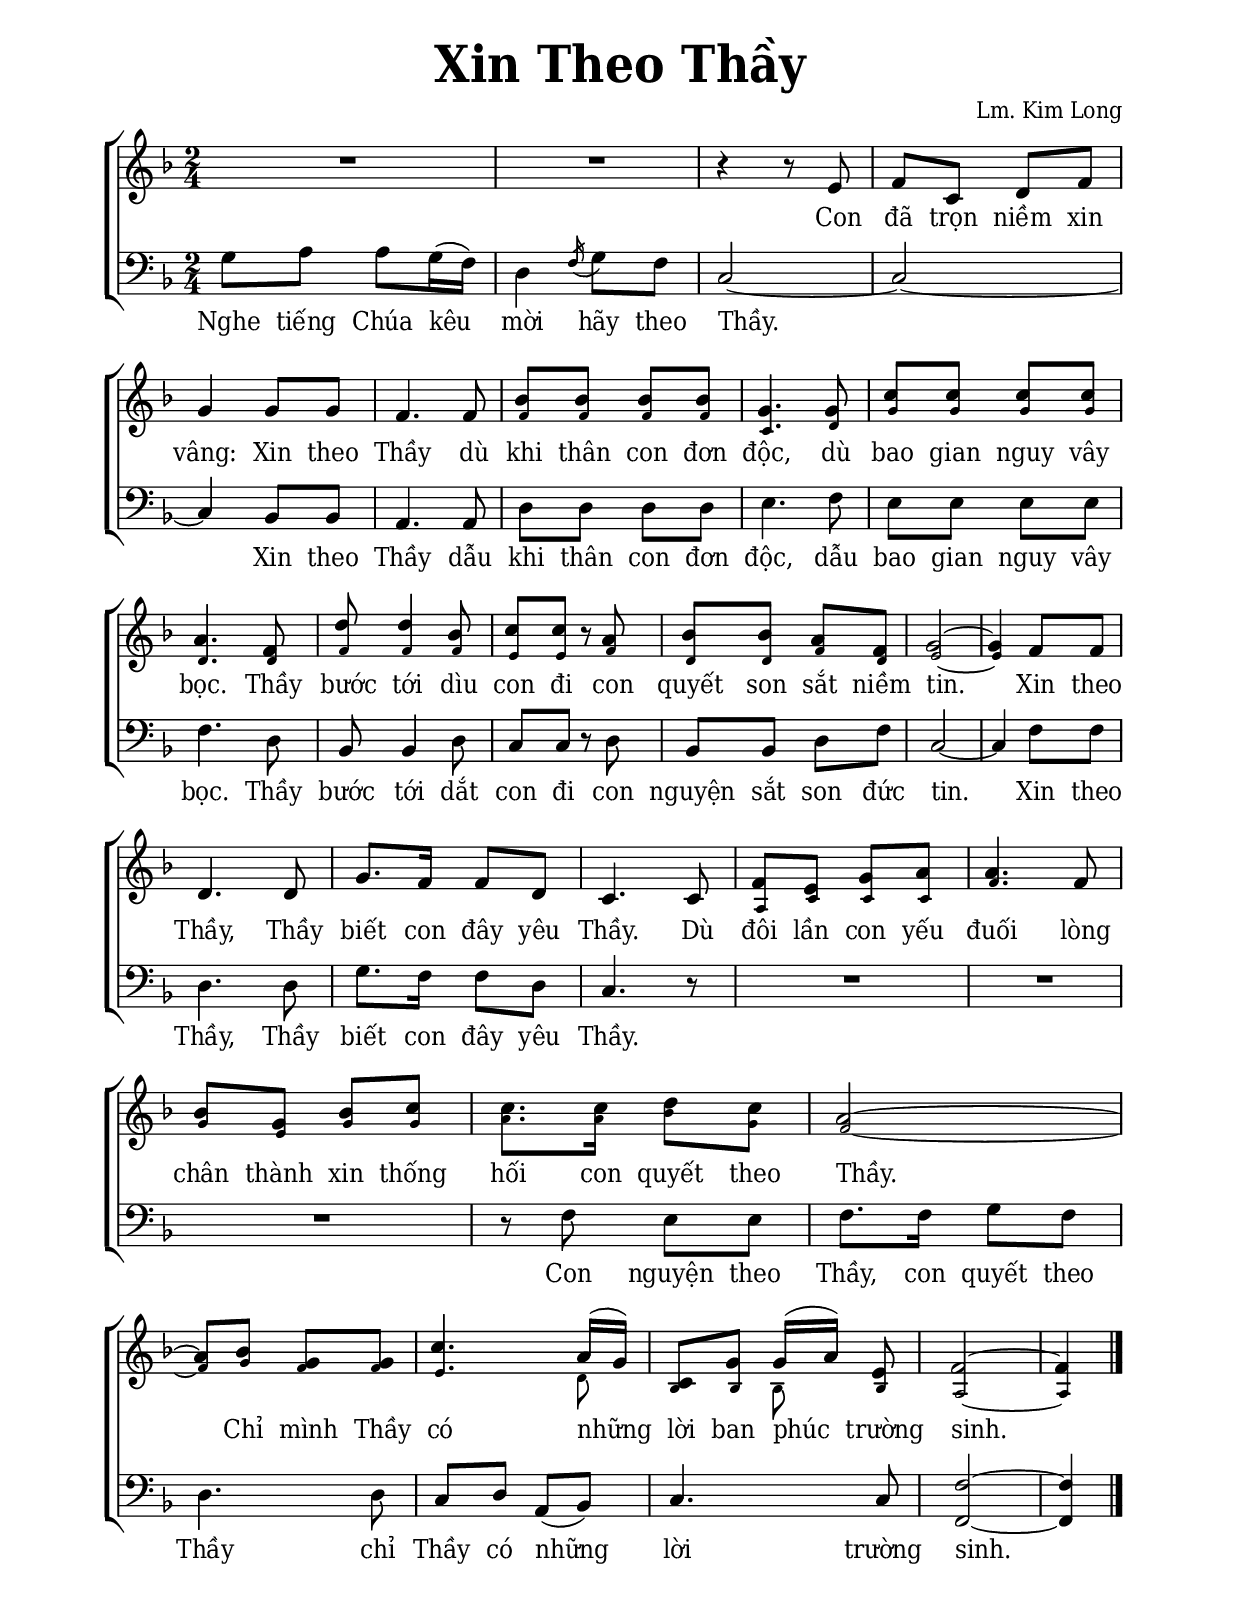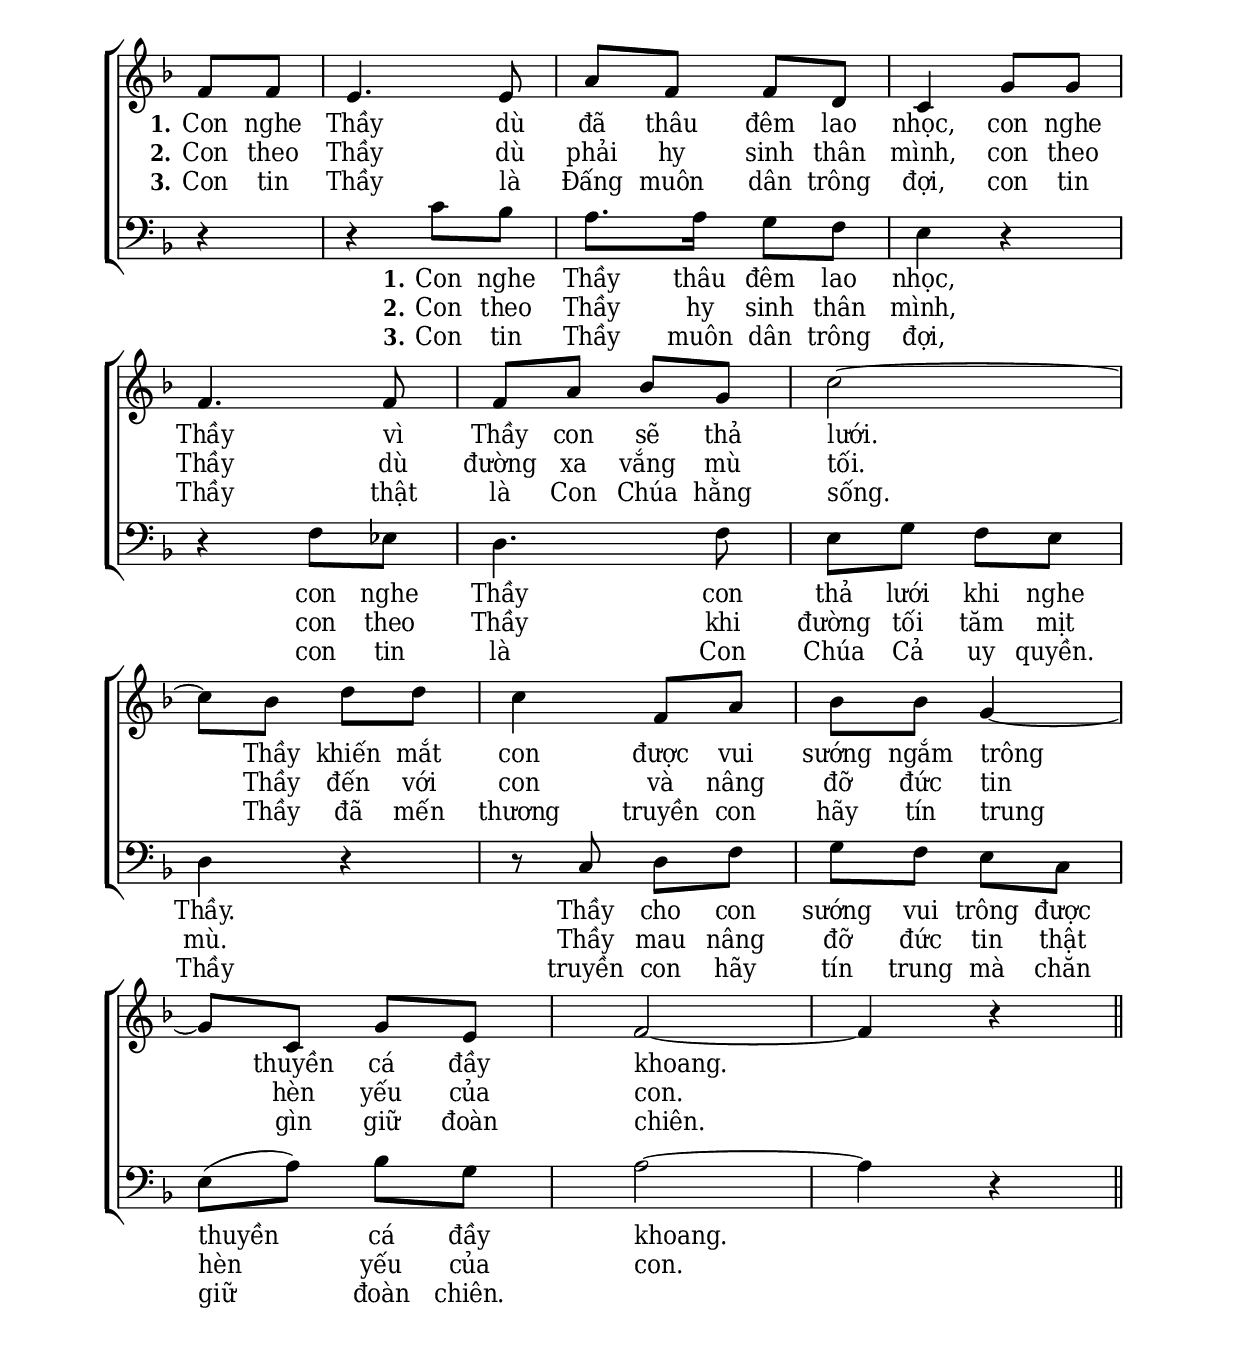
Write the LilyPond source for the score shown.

% Cài đặt chung
\version "2.22.1"
\include "english.ly"

\header {
  title = \markup { \fontsize #3 "Xin Theo Thầy" }
  composer = "Lm. Kim Long"
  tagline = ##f
}

% Nhạc
nhacPhienKhucSop = \relative c' {
  R2*2
  r4 r8 e |
  f c d f |
  g4 g8 g |
  f4. f8 |
  bf bf bf bf |
  g4. g8 |
  c c c c |
  a4. f8 |
  d' d4 bf8 |
  c c r a |
  bf bf a f |
  g2 ~ |
  g4 f8 f |
  d4. d8 |
  g8. f16 f8 d |
  c4. c8 |
  f e g a |
  a4. f8 |
  bf g bf c |
  c8. c16 d8 c |
  a2 ~ |
  a8 bf g g |
  c4. a16 (g) |
  c,8 g' g16 (a) e8 |
  f2 ~ |
  f4 \bar "|." \break
  
  f8 f |
  e4. e8 |
  a f f d |
  c4 g'8 g |
  f4. f8 |
  f a bf g |
  c2 ~ |
  c8 bf d d |
  c4 f,8 a |
  bf bf g4 ~ |
  g8 c, g' e |
  f2 ~ |
  f4 r \bar "||"
}

nhacPhienKhucAlto = \relative c' {
  R2*2
  r4 r8 e |
  f c d f |
  g4 g8 g |
  f4. f8 |
  f f f f |
  c4. d8 |
  g g g g |
  d4. d8 |
  f f4 f8 |
  e e r f |
  d d f d |
  e2 ~ |
  e4 f8 f |
  d4. d8 |
  g8. f16 f8 d |
  c4. c8 |
  a c c c |
  f4. f8 |
  g e g g |
  a8. a16 bf8 g |
  f2 ~ |
  f8 g f f |
  e4. d8 |
  bf bf bf bf |
  a2 ~ |
  a4
  
  
}

nhacPhienKhucBas = \relative c' {
  g8 a a g16 (f) |
  d4 \slashedGrace { f16 ( } g8) f |
  c2 ~ |
  c ~ |
  c4 bf8 bf |
  a4. a8 |
  d d d d |
  e4. f8 |
  e e e e |
  f4. d8 |
  bf bf4 d8 |
  c c r d |
  bf bf d f |
  c2 ~ |
  c4 f8 f |
  d4. d8 |
  g8. f16 f8 d |
  c4. r8 |
  R2*3
  r8 f e e |
  f8. f16 g8 f |
  d4. d8 |
  c d a (bf) |
  c4. c8 |
  <f f,>2 ~ |
  <f f,>4
  
  r4
  r c'8 bf |
  a8. a16 g8 f |
  e4 r |
  r f8 ef |
  d4. f8 |
  e g f e |
  d4 r |
  r8 c d f |
  g f e c |
  e (a) bf g |
  a2 ~ |
  a4 r
}

% Lời
loiPhienKhucSopMot = \lyricmode {
  Con đã trọn niềm xin vâng:
  Xin theo Thầy dù khi thân con đơn độc,
  dù bao gian nguy vây bọc.
  Thầy bước tới dìu con đi
  con quyết son sắt niềm tin.
  Xin theo Thầy, Thầy biết con đây yêu Thầy.
  Dù đôi lần con yếu đuối
  lòng chân thành xin thống hối con quyết theo Thầy.
  Chỉ mình Thầy có những lời ban phúc trường sinh.
  
  \set stanza = "1."
  Con nghe Thầy dù đã thâu đêm lao nhọc,
  con nghe Thầy vì Thầy con sẽ thả lưới.
  Thầy khiến mắt con được vui sướng ngắm trông thuyền cá đầy khoang.
}


loiPhienKhucSopHai = \lyricmode {
  \repeat unfold 68 { _ }
  \set stanza = "2."
  Con theo Thầy dù phải hy sinh thân mình,
  con theo Thầy dù đường xa vắng mù tối.
  Thầy đến với con và nâng đỡ đức tin hèn yếu của con.
}


loiPhienKhucSopBa = \lyricmode {
  \repeat unfold 68 { _ }
  \set stanza = "3."
  Con tin Thầy là Đấng muôn dân trông đợi,
  con tin Thầy thật là Con Chúa hằng sống.
  Thầy đã mến thương truyền con hãy tín trung gìn giữ đoàn chiên.
}


loiPhienKhucSopBon = \lyricmode {
  \repeat unfold 68 { _ }
  \set stanza = "4."
  Con yêu Thầy dù biết thân con đơn hèn,
  con yêu Thầy nguyện thề luôn mãi thành tín.
  Gặp lúc khó nguy Thầy giơ sẵn cánh tay mà đỡ vực con.
}


loiPhienKhucBasMot = \lyricmode {
  Nghe tiếng Chúa kêu mời hãy theo Thầy.
  Xin theo Thầy dẫu khi thân con đơn độc,
  dẫu bao gian nguy vây bọc.
  Thầy bước tới dắt con đi con nguyện sắt son đức tin.
  Xin theo Thầy, Thầy biết con đây yêu Thầy.
  Con nguyện theo Thầy, con quyết theo Thầy
  chỉ Thầy có những lời trường sinh.
  \set stanza = "1."
  Con nghe Thầy thâu đêm lao nhọc,
  con nghe Thầy con thả lưới khi nghe Thầy.
  Thầy cho con sướng vui trông được thuyền cá đầy khoang.
}

loiPhienKhucBasHai = \lyricmode {
  \repeat unfold 59 { _ }
  \set stanza = "2."
  Con theo Thầy hy sinh thân mình,
  con theo Thầy khi đường tối tăm mịt mù.
  Thầy mau nâng đỡ đức tin thật hèn yếu của con.
}

loiPhienKhucBasBa = \lyricmode {
  \repeat unfold 59 { _ }
  \set stanza = "3."
  Con tin Thầy muôn dân trông đợi,
  con tin là Con Chúa Cả uy quyền.
  Thầy truyền con hãy tín trung mà chăn giữ đoàn chiên.
}

loiPhienKhucBasBon = \lyricmode {
  \repeat unfold 59 { _ }
  \set stanza = "4."
  Con yêu Thầy dẫu con đơn hèn,
  con yêu Thầy con nguyện sẽ luôn trung thành.
  Thầy thương giơ sẵn cánh tay quyền uy đỡ vực con.
}


% Dàn trang
\paper {
  #(set-paper-size "a4")
  top-margin = 15\mm
  bottom-margin = 20\mm
  left-margin = 20\mm
  right-margin = 20\mm
  indent = #0
  #(define fonts
    (make-pango-font-tree
      "Deja Vu Serif Condensed"
      "Deja Vu Serif Condensed"
      "Deja Vu Serif Condensed"
      (/ 20 20)))
  print-page-number = #f
  page-count = #2
  %systems-per-page = 6
}

TongNhip = {
  \key f \major \time 2/4
  \set Timing.beamExceptions = #'()
  \set Timing.baseMoment = #(ly:make-moment 1/4)
  \set Timing.beatStructure = #'(1 1)
}

% Đổi kích thước nốt cho bè phụ
notBePhu =
#(define-music-function (font-size music) (number? ly:music?)
   (for-some-music
     (lambda (m)
       (if (music-is-of-type? m 'rhythmic-event)
           (begin
             (set! (ly:music-property m 'tweaks)
                   (cons `(font-size . ,font-size)
                         (ly:music-property m 'tweaks)))
             #t)
           #f))
     music)
   music)

\score {
  \new ChoirStaff <<
    \new Staff \with {
        \consists "Merge_rests_engraver"
        printPartCombineTexts = ##f
      }
      <<
      \new Voice \TongNhip \partCombine 
        \nhacPhienKhucSop
        \notBePhu -3 { \nhacPhienKhucAlto }
      \new NullVoice = beSop \nhacPhienKhucSop
      \new Lyrics \lyricsto beSop \loiPhienKhucSopMot
      \new Lyrics \lyricsto beSop \loiPhienKhucSopHai
      \new Lyrics \lyricsto beSop \loiPhienKhucSopBa
      >>
    \new Staff <<
        \clef "bass"
        \new Voice = beBas {
          \TongNhip \nhacPhienKhucBas
        }
      \new Lyrics \lyricsto beBas \loiPhienKhucBasMot
      \new Lyrics \lyricsto beBas \loiPhienKhucBasHai
      \new Lyrics \lyricsto beBas \loiPhienKhucBasBa
    >>
  >>
  \layout {
    \override Lyrics.LyricSpace.minimum-distance = #1.5
    \override Score.BarNumber.break-visibility = ##(#f #f #f)
    \override Score.SpacingSpanner.uniform-stretching = ##t
  }
}